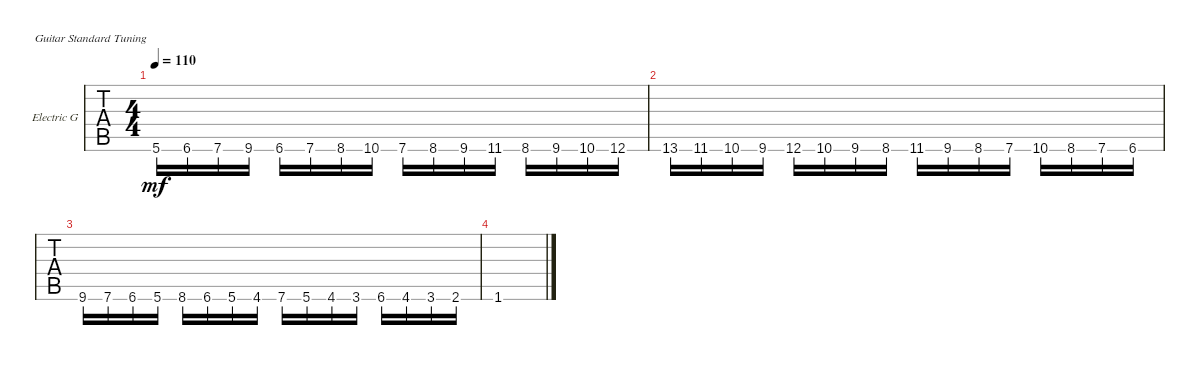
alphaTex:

\defaultSystemsLayout 4
\bracketExtendMode groupsimilarinstruments
\firstSystemTrackNameOrientation horizontal
\otherSystemsTrackNameOrientation horizontal
\track ("Electric Guitar" "Electric G") {instrument electricguitarclean}
\staff {tabs}
\tuning (E4 B3 G3 D3 A2 E2)
\ts (4 4)
\tempo 110
\clef g2
\ks c
5.6.16{dy mf} 6.6.16 7.6.16 9.6.16 6.6.16 7.6.16 8.6.16 10.6.16 7.6.16 8.6.16 9.6.16 11.6.16 8.6.16 9.6.16 10.6.16 12.6.16 |
13.6.16 11.6.16 10.6.16 9.6.16 12.6.16 10.6.16 9.6.16 8.6.16 11.6.16 9.6.16 8.6.16 7.6.16 10.6.16 8.6.16 7.6.16 6.6.16 |
9.6.16 7.6.16 6.6.16 5.6.16 8.6.16 6.6.16 5.6.16 4.6.16 7.6.16 5.6.16 4.6.16 3.6.16 6.6.16 4.6.16 3.6.16 2.6.16 |
1.6.1
